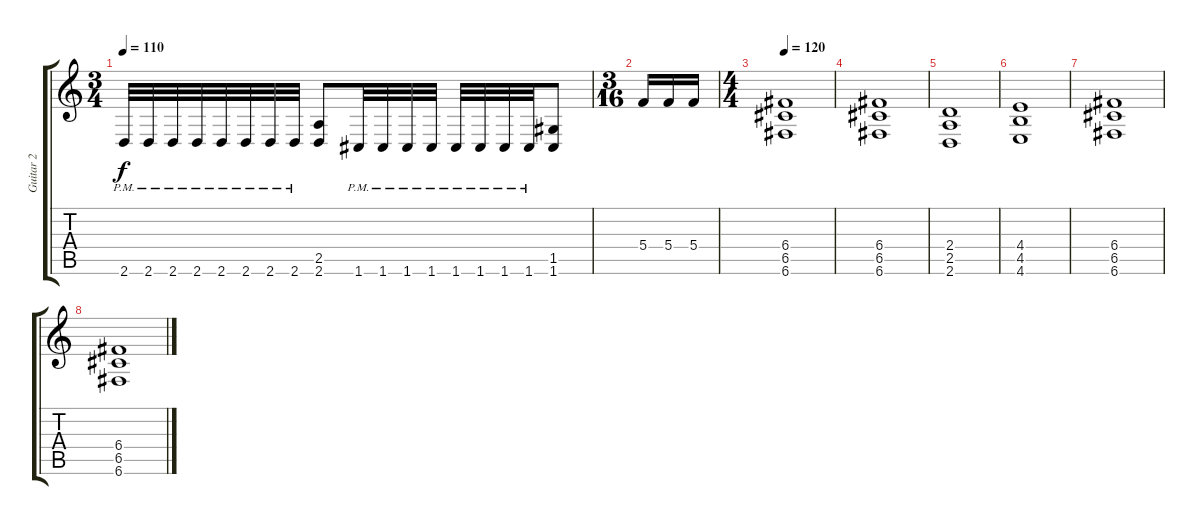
\track ("Guitar 2" "Guitar 2") {instrument distortionguitar}
\staff {score tabs}
\tuning (D4 A3 F3 C3 G2 C2) {hide}
\ts (3 4)
\tempo 110
\clef g2
\ks c
2.6{pm}.32{dy f} 2.6{pm}.32 2.6{pm}.32 2.6{pm}.32 2.6{pm}.32 2.6{pm}.32 2.6{pm}.32 2.6{pm}.32 (2.5 2.6).8 1.6{pm}.32 1.6{pm}.32 1.6{pm}.32 1.6{pm}.32 1.6{pm}.32 1.6{pm}.32 1.6{pm}.32 1.6{pm}.32 (1.5 1.6).8 |
\ts (3 16)
5.4.16 5.4.16 5.4.16 |
\ts (4 4)
\tempo 120
(6.4 6.5 6.6).1 |
(6.4 6.5 6.6).1 |
(2.4 2.5 2.6).1 |
(4.4 4.5 4.6).1 |
(6.4 6.5 6.6).1 |
(6.4 6.5 6.6).1
